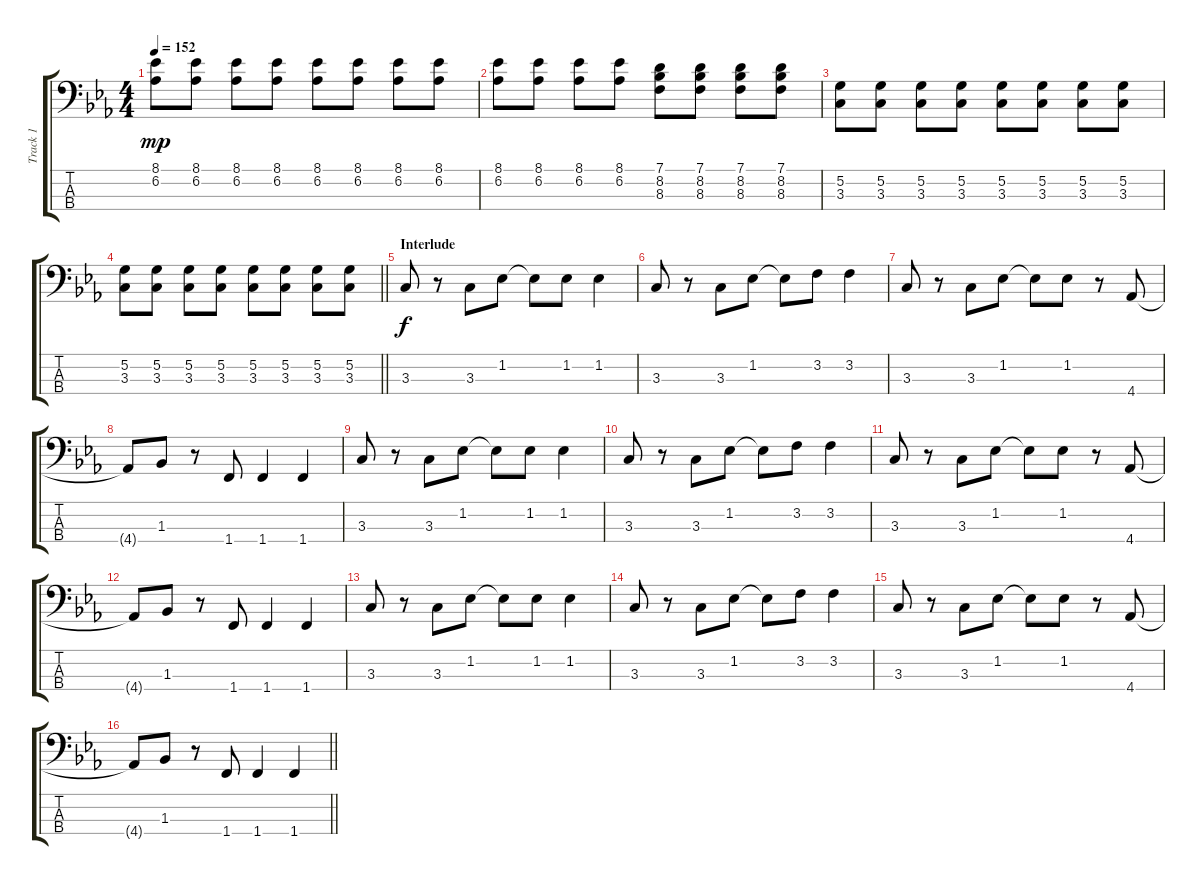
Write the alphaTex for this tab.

\track ("Track 1" "Track 1") {instrument electricbasspick}
\staff {score tabs}
\tuning (G2 D2 A1 E1) {hide}
\ts (4 4)
\tempo 152
\clef f4
\ks eb
(8.1 6.2).8{dy mp} (8.1 6.2).8 (8.1 6.2).8 (8.1 6.2).8 (8.1 6.2).8 (8.1 6.2).8 (8.1 6.2).8 (8.1 6.2).8 |
(8.1 6.2).8 (8.1 6.2).8 (8.1 6.2).8 (8.1 6.2).8 (7.1 8.2 8.3).8 (7.1 8.2 8.3).8 (7.1 8.2 8.3).8 (7.1 8.2 8.3).8 |
(5.2 3.3).8 (5.2 3.3).8 (5.2 3.3).8 (5.2 3.3).8 (5.2 3.3).8 (5.2 3.3).8 (5.2 3.3).8 (5.2 3.3).8 |
\barLineRight lightlight
(5.2 3.3).8 (5.2 3.3).8 (5.2 3.3).8 (5.2 3.3).8 (5.2 3.3).8 (5.2 3.3).8 (5.2 3.3).8 (5.2 3.3).8 |
\section ("" "Interlude")
3.3.8{dy f} r.8 3.3.8 1.2.8 1.2{t}.8 1.2.8 1.2.4 |
3.3.8 r.8 3.3.8 1.2.8 1.2{t}.8 3.2.8 3.2.4 |
3.3.8 r.8 3.3.8 1.2.8 1.2{t}.8 1.2.8 r.8 4.4.8 |
4.4{t}.8 1.3.8 r.8 1.4.8 1.4.4 1.4.4 |
3.3.8 r.8 3.3.8 1.2.8 1.2{t}.8 1.2.8 1.2.4 |
3.3.8 r.8 3.3.8 1.2.8 1.2{t}.8 3.2.8 3.2.4 |
3.3.8 r.8 3.3.8 1.2.8 1.2{t}.8 1.2.8 r.8 4.4.8 |
4.4{t}.8 1.3.8 r.8 1.4.8 1.4.4 1.4.4 |
3.3.8 r.8 3.3.8 1.2.8 1.2{t}.8 1.2.8 1.2.4 |
3.3.8 r.8 3.3.8 1.2.8 1.2{t}.8 3.2.8 3.2.4 |
3.3.8 r.8 3.3.8 1.2.8 1.2{t}.8 1.2.8 r.8 4.4.8 |
\barLineRight lightlight
4.4{t}.8 1.3.8 r.8 1.4.8 1.4.4 1.4.4
